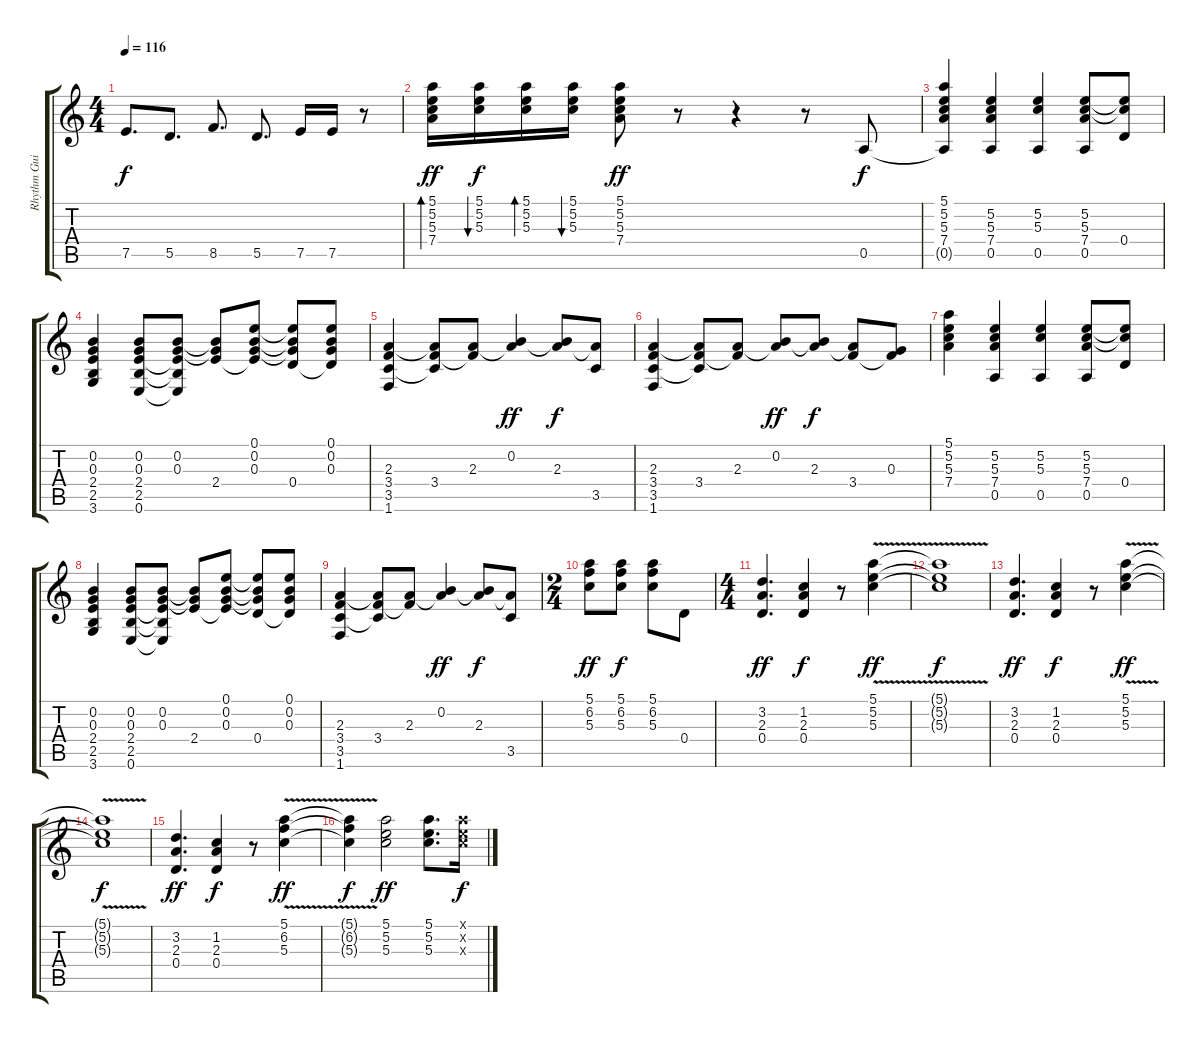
\track ("Rhythm Guitar 1" "Rhythm Gui") {instrument distortionguitar}
\staff {score tabs}
\tuning (E4 B3 G3 D3 A2 E2) {hide}
\ts (4 4)
\tempo 116
\clef g2
\ks c
7.5.8{d dy f} 5.5.8{d} 8.5.8{d} 5.5.8{d} 7.5.16 7.5.16 r.8 |
(5.1 5.2 5.3 7.4).16{bd 30 dy ff} (5.1 5.2 5.3).16{bu 30 dy f} (5.1 5.2 5.3).16{bd 30} (5.1 5.2 5.3).16{bu 30} (5.1 5.2 5.3 7.4).8{dy ff} r.8 r.4 r.8 0.5.8{dy f} |
(5.1 5.2 5.3 7.4 0.5{t}).4 (5.2 5.3 7.4 0.5).4 (5.2 5.3 0.5).4 (5.2 5.3 7.4 0.5).8 (5.2{t} 5.3{t} 0.4).8 |
(0.2 0.3 2.4 2.5 3.6).4 (0.2 0.3 2.4 2.5 0.6).8 (0.2 0.3 2.4{t} 2.5{t} 0.6{t}).8 (0.2{t} 0.3{t} 2.4).8 (0.1 0.2 0.3 2.4{t}).8 (0.1{t} 0.2{t} 0.3{t} 0.4).8 (0.1 0.2 0.3 0.4{t}).8 |
(2.3 3.4 3.5 1.6).4 (2.3{t} 3.4 3.5{t}).8 (2.3 3.4{t}).8 (0.2 2.3{t}).4{dy ff} (0.2{t} 2.3).8{dy f} (2.3{t} 3.5).8 |
(2.3 3.4 3.5 1.6).4 (2.3{t} 3.4 3.5{t}).8 (2.3 3.4{t}).8 (0.2 2.3{t}).8{dy ff} (0.2{t} 2.3).8{dy f} (2.3{t} 3.4).8 (0.3 3.4{t}).8 |
(5.1 5.2 5.3 7.4).4 (5.2 5.3 7.4 0.5).4 (5.2 5.3 0.5).4 (5.2 5.3 7.4 0.5).8 (5.2{t} 5.3{t} 0.4).8 |
(0.2 0.3 2.4 2.5 3.6).4 (0.2 0.3 2.4 2.5 0.6).8 (0.2 0.3 2.4{t} 2.5{t} 0.6{t}).8 (0.2{t} 0.3{t} 2.4).8 (0.1 0.2 0.3 2.4{t}).8 (0.1{t} 0.2{t} 0.3{t} 0.4).8 (0.1 0.2 0.3 0.4{t}).8 |
(2.3 3.4 3.5 1.6).4 (2.3{t} 3.4 3.5{t}).8 (2.3 3.4{t}).8 (0.2 2.3{t}).4{dy ff} (0.2{t} 2.3).8{dy f} (2.3{t} 3.5).8 |
\ts (2 4)
(5.1 6.2 5.3).8{dy ff} (5.1 6.2 5.3).8{dy f} (5.1 6.2 5.3).8 0.4.8 |
\ts (4 4)
(3.2 2.3 0.4).4{d dy ff} (1.2 2.3 0.4).4{dy f} r.8 (5.1{v} 5.2{v} 5.3{v}).4{dy ff} |
(5.1{v t} 5.2{v t} 5.3{v t}).1{dy f} |
(3.2 2.3 0.4).4{d dy ff} (1.2 2.3 0.4).4{dy f} r.8 (5.1{v} 5.2{v} 5.3{v}).4{dy ff} |
(5.1{v t} 5.2{v t} 5.3{v t}).1{dy f} |
(3.2 2.3 0.4).4{d dy ff} (1.2 2.3 0.4).4{dy f} r.8 (5.1{v} 6.2{v} 5.3{v}).4{dy ff} |
(5.1{v t} 6.2{v t} 5.3{v t}).4{dy f} (5.1 5.2 5.3).2{dy ff} (5.1 5.2 5.3).8{d} (5.1{x} 5.2{x} 5.3{x}).16{dy f}
